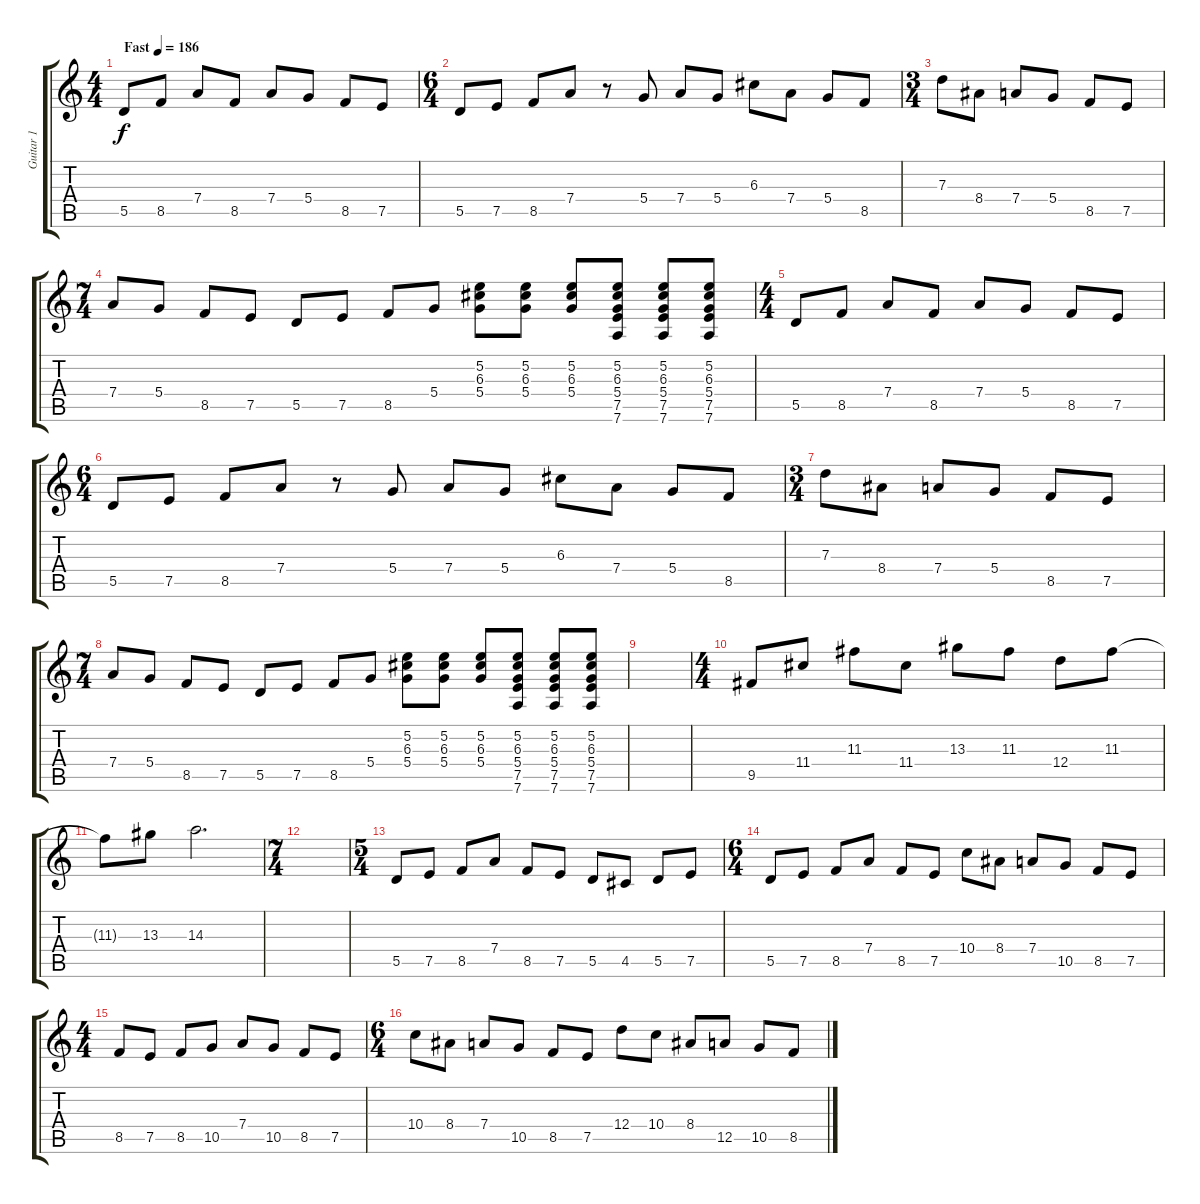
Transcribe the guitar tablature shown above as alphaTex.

\track ("Guitar 1" "Guitar 1") {instrument distortionguitar}
\staff {score tabs}
\tuning (E4 B3 G3 D3 A2 D2) {hide}
\ts (4 4)
\tempo (186 "Fast")
\clef g2
\ks c
5.5.8{dy f instrument distortionguitar} 8.5.8 7.4.8 8.5.8 7.4.8 5.4.8 8.5.8 7.5.8 |
\ts (6 4)
5.5.8 7.5.8 8.5.8 7.4.8 r.8 5.4.8 7.4.8 5.4.8 6.3.8 7.4.8 5.4.8 8.5.8 |
\ts (3 4)
7.3.8 8.4.8 7.4.8 5.4.8 8.5.8 7.5.8 |
\ts (7 4)
7.4.8 5.4.8 8.5.8 7.5.8 5.5.8 7.5.8 8.5.8 5.4.8 (5.2 6.3 5.4).8 (5.2 6.3 5.4).8 (5.2 6.3 5.4).8 (5.2 6.3 5.4 7.5 7.6).8 (5.2 6.3 5.4 7.5 7.6).8 (5.2 6.3 5.4 7.5 7.6).8 |
\ts (4 4)
5.5.8 8.5.8 7.4.8 8.5.8 7.4.8 5.4.8 8.5.8 7.5.8 |
\ts (6 4)
5.5.8 7.5.8 8.5.8 7.4.8 r.8 5.4.8 7.4.8 5.4.8 6.3.8 7.4.8 5.4.8 8.5.8 |
\ts (3 4)
7.3.8 8.4.8 7.4.8 5.4.8 8.5.8 7.5.8 |
\ts (7 4)
7.4.8 5.4.8 8.5.8 7.5.8 5.5.8 7.5.8 8.5.8 5.4.8 (5.2 6.3 5.4).8 (5.2 6.3 5.4).8 (5.2 6.3 5.4).8 (5.2 6.3 5.4 7.5 7.6).8 (5.2 6.3 5.4 7.5 7.6).8 (5.2 6.3 5.4 7.5 7.6).8 |
|
\ts (4 4)
9.5.8 11.4.8 11.3.8 11.4.8 13.3.8 11.3.8 12.4.8 11.3.8 |
11.3{t}.8 13.3.8 14.3.2{d} |
\ts (7 4)
|
\ts (5 4)
5.5.8 7.5.8 8.5.8 7.4.8 8.5.8 7.5.8 5.5.8 4.5.8 5.5.8 7.5.8 |
\ts (6 4)
5.5.8 7.5.8 8.5.8 7.4.8 8.5.8 7.5.8 10.4.8 8.4.8 7.4.8 10.5.8 8.5.8 7.5.8 |
\ts (4 4)
8.5.8 7.5.8 8.5.8 10.5.8 7.4.8 10.5.8 8.5.8 7.5.8 |
\ts (6 4)
10.4.8 8.4.8 7.4.8 10.5.8 8.5.8 7.5.8 12.4.8 10.4.8 8.4.8 12.5.8 10.5.8 8.5.8
